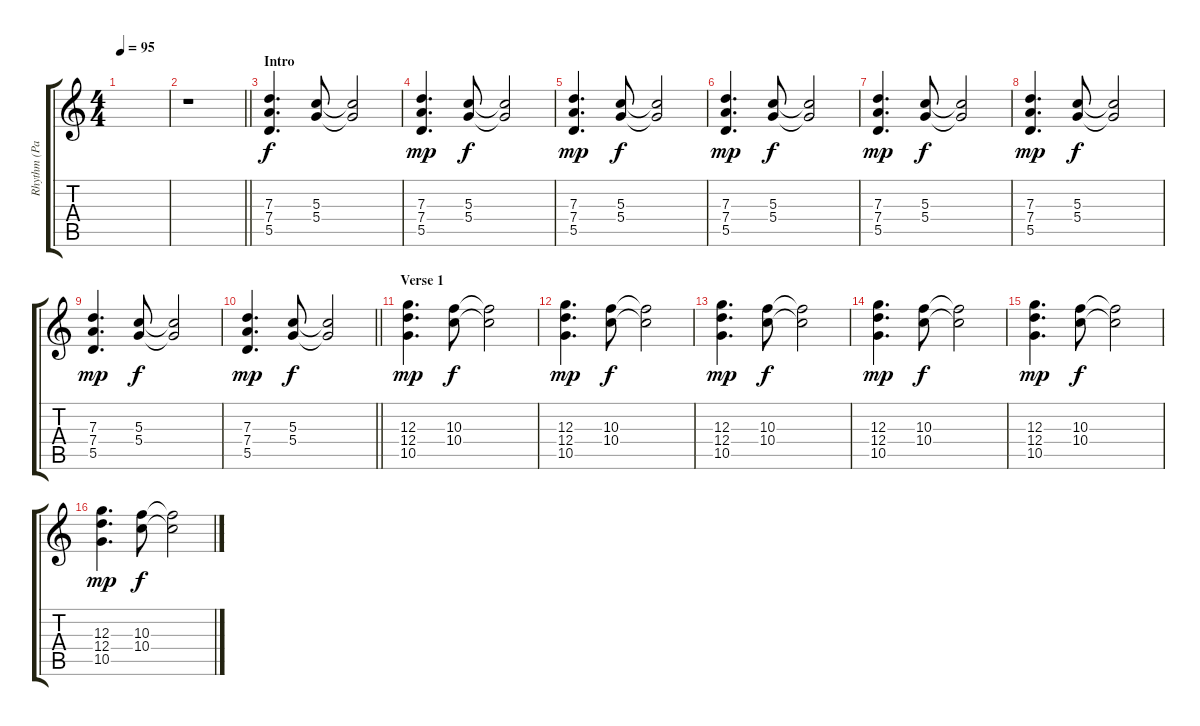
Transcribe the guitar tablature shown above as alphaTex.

\track ("Rhythm (Paul Stanley)" "Rhythm (Pa") {instrument distortionguitar}
\staff {score tabs}
\tuning (E4 B3 G3 D3 A2 E2) {hide}
\ts (4 4)
\tempo 95
\clef g2
\ks c
|
\barLineRight lightlight
r.1 |
\section ("" "Intro")
(7.3 7.4 5.5).4{d} (5.3 5.4).8{dy f} (5.3{t} 5.4{t}).2 |
(7.3 7.4 5.5).4{d dy mp} (5.3 5.4).8{dy f} (5.3{t} 5.4{t}).2 |
(7.3 7.4 5.5).4{d dy mp} (5.3 5.4).8{dy f} (5.3{t} 5.4{t}).2 |
(7.3 7.4 5.5).4{d dy mp} (5.3 5.4).8{dy f} (5.3{t} 5.4{t}).2 |
(7.3 7.4 5.5).4{d dy mp} (5.3 5.4).8{dy f} (5.3{t} 5.4{t}).2 |
(7.3 7.4 5.5).4{d dy mp} (5.3 5.4).8{dy f} (5.3{t} 5.4{t}).2 |
(7.3 7.4 5.5).4{d dy mp} (5.3 5.4).8{dy f} (5.3{t} 5.4{t}).2 |
\barLineRight lightlight
(7.3 7.4 5.5).4{d dy mp} (5.3 5.4).8{dy f} (5.3{t} 5.4{t}).2 |
\section ("" "Verse 1")
(12.3 12.4 10.5).4{d dy mp} (10.3 10.4).8{dy f} (10.3{t} 10.4{t}).2 |
(12.3 12.4 10.5).4{d dy mp} (10.3 10.4).8{dy f} (10.3{t} 10.4{t}).2 |
(12.3 12.4 10.5).4{d dy mp} (10.3 10.4).8{dy f} (10.3{t} 10.4{t}).2 |
(12.3 12.4 10.5).4{d dy mp} (10.3 10.4).8{dy f} (10.3{t} 10.4{t}).2 |
(12.3 12.4 10.5).4{d dy mp} (10.3 10.4).8{dy f} (10.3{t} 10.4{t}).2 |
(12.3 12.4 10.5).4{d dy mp} (10.3 10.4).8{dy f} (10.3{t} 10.4{t}).2
